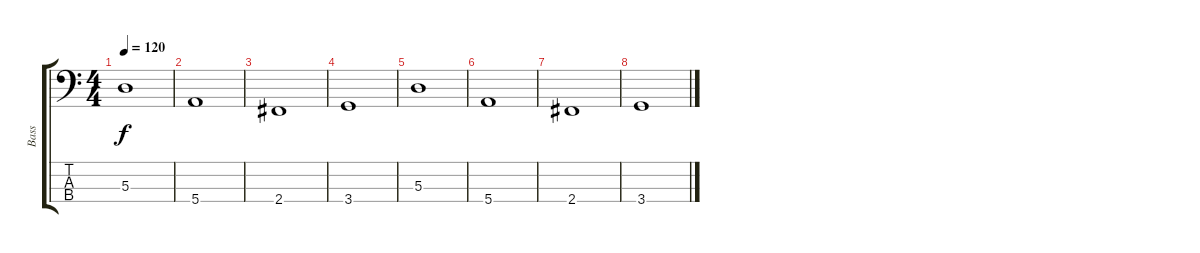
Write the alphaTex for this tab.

\track ("Bass" "Bass") {instrument electricbassfinger}
\staff {score tabs}
\tuning (G2 D2 A1 E1) {hide}
\ts (4 4)
\tempo 120
\clef f4
\ks c
5.3.1{dy f} |
5.4.1 |
2.4.1 |
3.4.1 |
5.3.1 |
5.4.1 |
2.4.1 |
3.4.1
